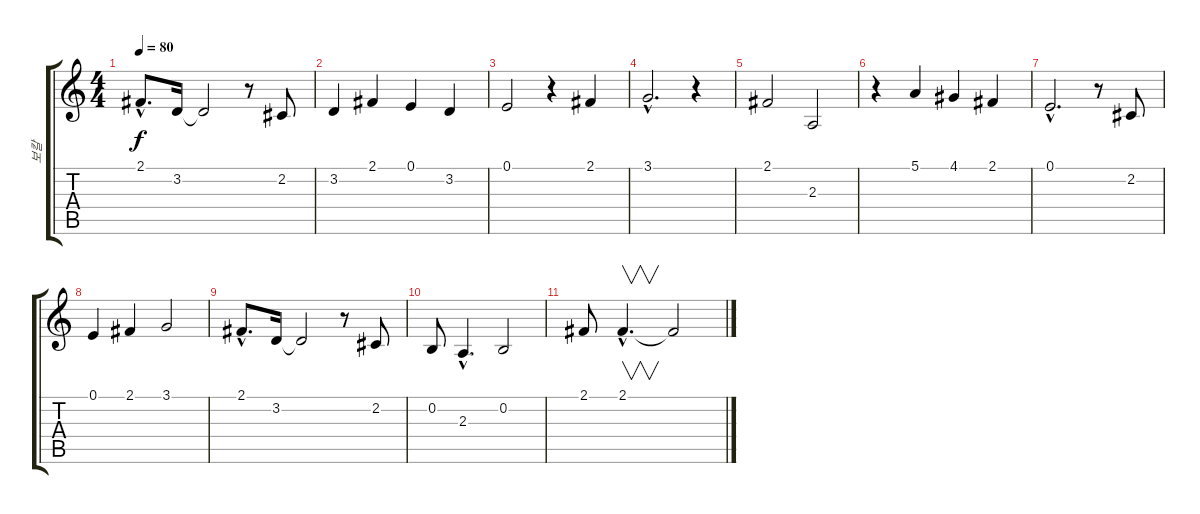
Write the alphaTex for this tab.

\track ("보칼" "보칼") {instrument violin}
\staff {score tabs}
\tuning (E4 B3 G3 D3 A2 E2) {hide}
\ts (4 4)
\tempo 80
\clef g2
\ks c
2.1{hac}.8{d dy f} 3.2.16 3.2{t}.2 r.8 2.2.8 |
3.2.4 2.1.4 0.1.4 3.2.4 |
0.1.2 r.4 2.1.4 |
3.1{hac}.2{d} r.4 |
2.1.2 2.3.2 |
r.4 5.1.4 4.1.4 2.1.4 |
0.1{hac}.2{d} r.8 2.2.8 |
0.1.4 2.1.4 3.1.2 |
2.1{hac}.8{d} 3.2.16 3.2{t}.2 r.8 2.2.8 |
0.2.8 2.3{hac}.4{d} 0.2.2 |
2.1.8 2.1{hac}.4{v d} 2.1{t}.2
